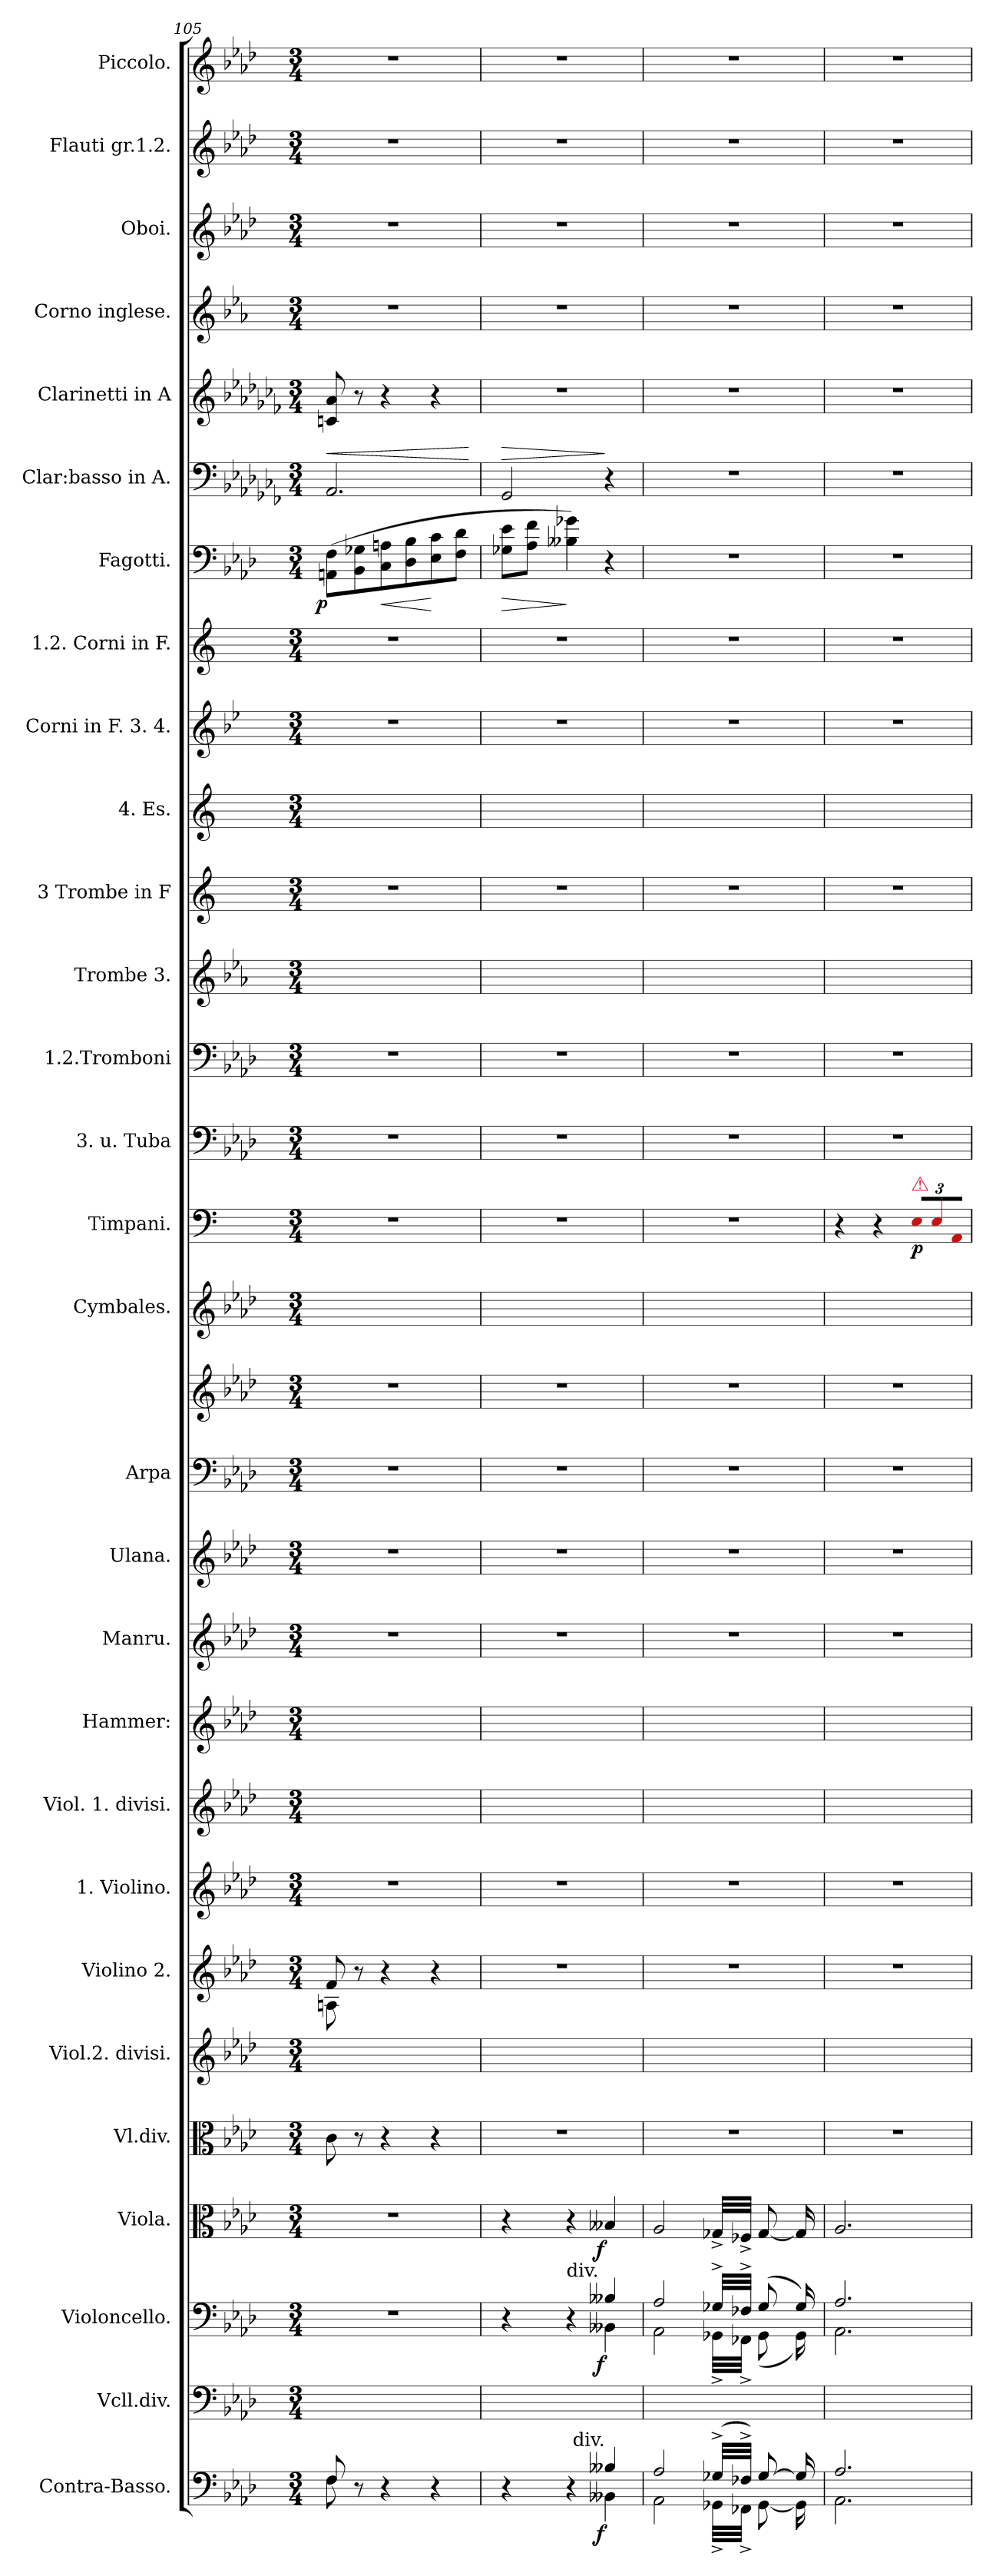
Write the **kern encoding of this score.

**kern	**dynam	**kern	**kern	**dynam	**kern	**dynam	**kern	**kern	**kern	**kern	**kern	**kern	**kern	**kern	**kern	**kern	**kern	**kern	**dynam	**kern	**kern	**kern	**kern	**kern	**kern	**kern	**kern	**dynam	**kern	**dynam	**kern	**kern	**kern	**kern	**kern
*part29	*part29	*part28	*part27	*part27	*part26	*part26	*part25	*part24	*part23	*part22	*part21	*part20	*part19	*part18	*part17	*part17	*part16	*part15	*part15	*part14	*part13	*part12	*part11	*part10	*part9	*part8	*part7	*part7	*part6	*part6	*part5	*part4	*part3	*part2	*part1
*staff30	*staff30	*staff29	*staff28	*staff28	*staff27	*staff27	*staff26	*staff25	*staff24	*staff23	*staff22	*staff21	*staff20	*staff19	*staff18	*staff17	*staff16	*staff15	*staff15	*staff14	*staff13	*staff12	*staff11	*staff10	*staff9	*staff8	*staff7	*staff7	*staff6	*staff6	*staff5	*staff4	*staff3	*staff2	*staff1
*I"Contra-Basso.	*	*I"Vcll.div.	*I"Violoncello.	*	*I"Viola.	*	*I"Vl.div.	*I"Viol.2. divisi.	*I"Violino 2.	*I"1. Violino.	*I"Viol. 1. divisi.	*I"Hammer:	*I"Manru.	*I"Ulana.	*I"Arpa	*	*I"Cymbales.	*I"Timpani.	*	*I"3. u. Tuba	*I"1.2.Tromboni	*I"Trombe 3.	*I"3 Trombe in F	*I"4. Es.	*I"Corni in F. 3. 4.	*I"1.2. Corni in F.	*I"Fagotti.	*	*I"Clar:basso in A.	*	*I"Clarinetti in A	*I"Corno inglese.	*I"Oboi.	*I"Flauti gr.1.2.	*I"Piccolo.
*I'C.-B.	*	*	*I'Vcll.	*	*I'Vl.	*	*	*	*I'Viol. 2.	*I'1. Viol.	*	*I'Hammer.	*	*	*I'Arpa.	*	*I'Cym	*I'Timp.	*	*	*I'1.2. Tromb.	*	*I'1.2. Trombe.	*	*I'Corni. 3.4.	*I'1.2. Corni.	*I'Fag.	*	*	*	*I'1.2. Clar. A.	*I'Cor.ingl.	*I'Ob.	*I'Fl. 1.2.	*
*clefF4	*	*clefF4	*clefF4	*	*clefC3	*	*clefC3	*clefG2	*clefG2	*clefG2	*clefG2	*clefG2	*clefG2	*clefG2	*clefF4	*clefG2	*clefG2	*clefF4	*	*clefF4	*clefF4	*clefG2	*clefG2	*clefG2	*clefG2	*clefG2	*clefF4	*	*clefF4	*	*clefG2	*clefG2	*clefG2	*clefG2	*clefG2
*	*	*	*	*	*	*	*	*	*	*	*	*	*	*	*	*	*	*	*	*	*	*ITrd-3c-5	*ITrd-3c-5	*ITrd5c9	*ITrd4c7	*ITrd4c7	*	*	*ITrd2c3	*	*ITrd2c3	*ITrd4c7	*	*	*
*k[b-e-a-d-]	*	*k[b-e-a-d-]	*k[b-e-a-d-]	*	*k[b-e-a-d-]	*	*k[b-e-a-d-]	*k[b-e-a-d-]	*k[b-e-a-d-]	*k[b-e-a-d-]	*k[b-e-a-d-]	*k[b-e-a-d-]	*k[b-e-a-d-]	*k[b-e-a-d-]	*k[b-e-a-d-]	*k[b-e-a-d-]	*k[b-e-a-d-]	*k[]	*	*k[b-e-a-d-]	*k[b-e-a-d-]	*k[b-e-a-d-]	*k[b-]	*k[b-e-a-]	*k[b-e-a-]	*k[b-]	*k[b-e-a-d-]	*	*k[b-e-a-d-]	*	*k[b-e-a-d-]	*k[b-e-a-d-]	*k[b-e-a-d-]	*k[b-e-a-d-]	*k[b-e-a-d-]
*M3/4	*	*M3/4	*M3/4	*	*M3/4	*	*M3/4	*M3/4	*M3/4	*M3/4	*M3/4	*M3/4	*M3/4	*M3/4	*M3/4	*M3/4	*M3/4	*M3/4	*	*M3/4	*M3/4	*M3/4	*M3/4	*M3/4	*M3/4	*M3/4	*M3/4	*	*M3/4	*	*M3/4	*M3/4	*M3/4	*M3/4	*M3/4
=105	=105	=105	=105	=105	=105	=105	=105	=105	=105	=105	=105	=105	=105	=105	=105	=105	=105	=105	=105	=105	=105	=105	=105	=105	=105	=105	=105	=105	=105	=105	=105	=105	=105	=105	=105
*^	*	*	*	*	*	*	*	*	*^	*	*	*	*	*	*	*	*	*	*	*	*	*	*	*	*	*	*	*	*	*	*	*	*	*	*
!	!	!	!	!	!	!	!	!	!	!	!	!	!	!	!	!	!	!	!	!	!	!	!	!	!	!	!	!	!	!LO:DY:rj	!	!LO:HP:a	!	!	!	!	!
8F/	8F\	.	2.ryy	2.r	.	2.r	.	8c\	2.ryy	8f/	8An\	2.r	2.ryy	2.ryy	2.r	2.r	2.r	2.r	2.ryy	2.r	.	2.r	2.r	2.ryy	2.r	2.ryy	2.r	2.r	(8AAn\ 8F\L	p	2.FF/	<	8An/ 8f/	2.r	2.r	2.r	2.r
8r	8ryy	.	.	.	.	.	.	8r	.	8r	8ryy	.	.	.	.	.	.	.	.	.	.	.	.	.	.	.	.	.	8BB-\ 8G-X\	.	.	.	8r	.	.	.	.
!	!	!	!	!	!	!	!	!	!	!	!	!	!	!	!	!	!	!	!	!	!	!	!	!	!	!	!	!	!	!LO:HP:b	!	!	!	!	!	!	!
4r	4ryy	.	.	.	.	.	.	4r	.	4r	4ryy	.	.	.	.	.	.	.	.	.	.	.	.	.	.	.	.	.	8C\ 8An\	<	.	.	4r	.	.	.	.
.	.	.	.	.	.	.	.	.	.	.	.	.	.	.	.	.	.	.	.	.	.	.	.	.	.	.	.	.	8D-\ 8B-\	.	.	.	.	.	.	.	.
4r	4ryy	.	.	.	.	.	.	4r	.	4r	4ryy	.	.	.	.	.	.	.	.	.	.	.	.	.	.	.	.	.	8E-\ 8c\	[	.	.	4r	.	.	.	.
.	.	.	.	.	.	.	.	.	.	.	.	.	.	.	.	.	.	.	.	.	.	.	.	.	.	.	.	.	8F\ 8d-\J	.	.	.	.	.	.	.	.
*v	*v	*	*	*	*	*	*	*	*	*v	*v	*	*	*	*	*	*	*	*	*	*	*	*	*	*	*	*	*	*	*	*	*	*	*	*	*	*
.	.	.	.	.	.	.	.	.	.	.	.	.	.	.	.	.	.	.	.	.	.	.	.	.	.	.	.	.	.	[	.	.	.	.	.
=106	=106	=106	=106	=106	=106	=106	=106	=106	=106	=106	=106	=106	=106	=106	=106	=106	=106	=106	=106	=106	=106	=106	=106	=106	=106	=106	=106	=106	=106	=106	=106	=106	=106	=106	=106
*^	*	*	*^	*	*	*	*	*	*	*	*	*	*	*	*	*	*	*	*	*	*	*	*	*	*	*	*	*	*	*	*	*	*	*	*
!	!	!	!	!	!	!	!	!	!	!	!	!	!	!	!	!	!	!	!	!	!	!	!	!	!	!	!	!	!	!LO:HP:b	!	!LO:HP:a	!	!	!	!	!
4r	4ryy	.	2.ryy	4r	4ryy	.	4r	.	2.r	2.ryy	2.r	2.r	2.ryy	2.ryy	2.r	2.r	2.r	2.r	2.ryy	2.r	.	2.r	2.r	2.ryy	2.r	2.ryy	2.r	2.r	8G-X\ 8e-\L	>	2EE-/	>	2.r	2.r	2.r	2.r	2.r
.	.	.	.	.	.	.	.	.	.	.	.	.	.	.	.	.	.	.	.	.	.	.	.	.	.	.	.	.	8A-\ 8f\J	.	.	.	.	.	.	.	.
!	!	!	!	!LO:TX:a:t=div.	!	!	!	!	!	!	!	!	!	!	!	!	!	!	!	!	!	!	!	!	!	!	!	!	!	!	!	!	!	!	!	!	!
4r	4ryy	.	.	4r	4ryy	.	4r	.	.	.	.	.	.	.	.	.	.	.	.	.	.	.	.	.	.	.	.	.	4B--X\ 4g-X\)	]	.	.	.	.	.	.	.
!LO:TX:a:rj:t=div.	!	!	!	!	!	!	!	!	!	!	!	!	!	!	!	!	!	!	!	!	!	!	!	!	!	!	!	!	!	!	!	!	!	!	!	!	!
!	!	!LO:DY:rj	!	!	!	!LO:DY:rj	!	!LO:DY:rj	!	!	!	!	!	!	!	!	!	!	!	!	!	!	!	!	!	!	!	!	!	!	!	!	!	!	!	!	!
4B--X/	4BB--X\	f	.	4B--X/	4BB--X\	f	4B--X/	f	.	.	.	.	.	.	.	.	.	.	.	.	.	.	.	.	.	.	.	.	4r	.	4r	]	.	.	.	.	.
=107	=107	=107	=107	=107	=107	=107	=107	=107	=107	=107	=107	=107	=107	=107	=107	=107	=107	=107	=107	=107	=107	=107	=107	=107	=107	=107	=107	=107	=107	=107	=107	=107	=107	=107	=107	=107	=107
2A-/	2AA-\	.	2.ryy	2A-/	2AA-\	.	2A-/	.	2.r	2.ryy	2.r	2.r	2.ryy	2.ryy	2.r	2.r	2.r	2.r	2.ryy	2.r	.	2.r	2.r	2.ryy	2.r	2.ryy	2.r	2.r	2.r	.	2.r	.	2.r	2.r	2.r	2.r	2.r
(32G-X^</LLL	32GG-X^\LLL	.	.	32G-X^/LLL	32GG-X^>\LLL	.	32G-X^>/LLL	.	.	.	.	.	.	.	.	.	.	.	.	.	.	.	.	.	.	.	.	.	.	.	.	.	.	.	.	.	.
32F-X^</JJJ)	32FF-X^\JJJ	.	.	32F-X^/JJJ	32FF-X^>\JJJ	.	32F-X^>/JJJ	.	.	.	.	.	.	.	.	.	.	.	.	.	.	.	.	.	.	.	.	.	.	.	.	.	.	.	.	.	.
[8G-/	[8GG-\	.	.	(8G-/	(8GG-\	.	[8G-/	.	.	.	.	.	.	.	.	.	.	.	.	.	.	.	.	.	.	.	.	.	.	.	.	.	.	.	.	.	.
16G-/]	16GG-\]	.	.	16G-/)	16GG-\)	.	16G-/]	.	.	.	.	.	.	.	.	.	.	.	.	.	.	.	.	.	.	.	.	.	.	.	.	.	.	.	.	.	.
=108	=108	=108	=108	=108	=108	=108	=108	=108	=108	=108	=108	=108	=108	=108	=108	=108	=108	=108	=108	=108	=108	=108	=108	=108	=108	=108	=108	=108	=108	=108	=108	=108	=108	=108	=108	=108	=108
2.A-/	2.AA-\	.	2.ryy	2.A-/	2.AA-\	.	2.A-/	.	2.r	2.ryy	2.r	2.r	2.ryy	2.ryy	2.r	2.r	2.r	2.r	2.ryy	4r	.	2.r	2.r	2.ryy	2.r	2.ryy	2.r	2.r	2.r	.	2.r	.	2.r	2.r	2.r	2.r	2.r
.	.	.	.	.	.	.	.	.	.	.	.	.	.	.	.	.	.	.	.	4r	.	.	.	.	.	.	.	.	.	.	.	.	.	.	.	.	.
!	!	!	!	!	!	!	!	!	!	!	!	!	!	!	!	!	!	!	!	!LO:TX:a:color=crimson:t=⚠	!	!	!	!	!	!	!	!	!	!	!	!	!	!	!	!	!
!	!	!	!	!	!	!	!	!	!	!	!	!	!	!	!	!	!	!	!	!LO:N:vis=8	!	!	!	!	!	!	!	!	!	!	!	!	!	!	!	!	!
.	.	.	.	.	.	.	.	.	.	.	.	.	.	.	.	.	.	.	.	12Rcc/L	p	.	.	.	.	.	.	.	.	.	.	.	.	.	.	.	.
.	.	.	.	.	.	.	.	.	.	.	.	.	.	.	.	.	.	.	.	12Rcc/	.	.	.	.	.	.	.	.	.	.	.	.	.	.	.	.	.
!	!	!	!	!	!	!	!	!	!	!	!	!	!	!	!	!	!	!	!	!LO:N:vis=8	!	!	!	!	!	!	!	!	!	!	!	!	!	!	!	!	!
.	.	.	.	.	.	.	.	.	.	.	.	.	.	.	.	.	.	.	.	12Rf/J	.	.	.	.	.	.	.	.	.	.	.	.	.	.	.	.	.
*v	*v	*	*	*v	*v	*	*	*	*	*	*	*	*	*	*	*	*	*	*	*	*	*	*	*	*	*	*	*	*	*	*	*	*	*	*	*	*
=	=	=	=	=	=	=	=	=	=	=	=	=	=	=	=	=	=	=	=	=	=	=	=	=	=	=	=	=	=	=	=	=	=	=	=
*-	*-	*-	*-	*-	*-	*-	*-	*-	*-	*-	*-	*-	*-	*-	*-	*-	*-	*-	*-	*-	*-	*-	*-	*-	*-	*-	*-	*-	*-	*-	*-	*-	*-	*-	*-
